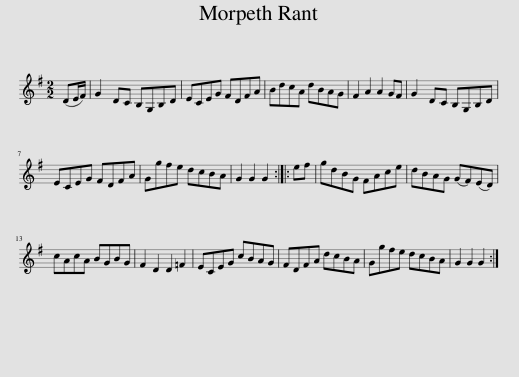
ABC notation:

X:1
L:1/8
M:2/2
I:linebreak $
K:G
V:1 treble
V:1
 (DE/F/) | G2 DC B,G,B,D | ECEG FDFA | BdcA dBAG | F2 A2 A2 GF | %5
 G2 DC B,G,B,D |$ ECEG FDFA | Ggfe dcBA | G2 G2 G2 :: ef | %10
 gdBG FAce | dBAG (GF)(ED) |$ cAcA BGBG | F2 D2 D2 =F2 | ECEG cBAG | %15
 FDFA dcBA | Ggfe dcBA | G2 G2 G2 :| %18
